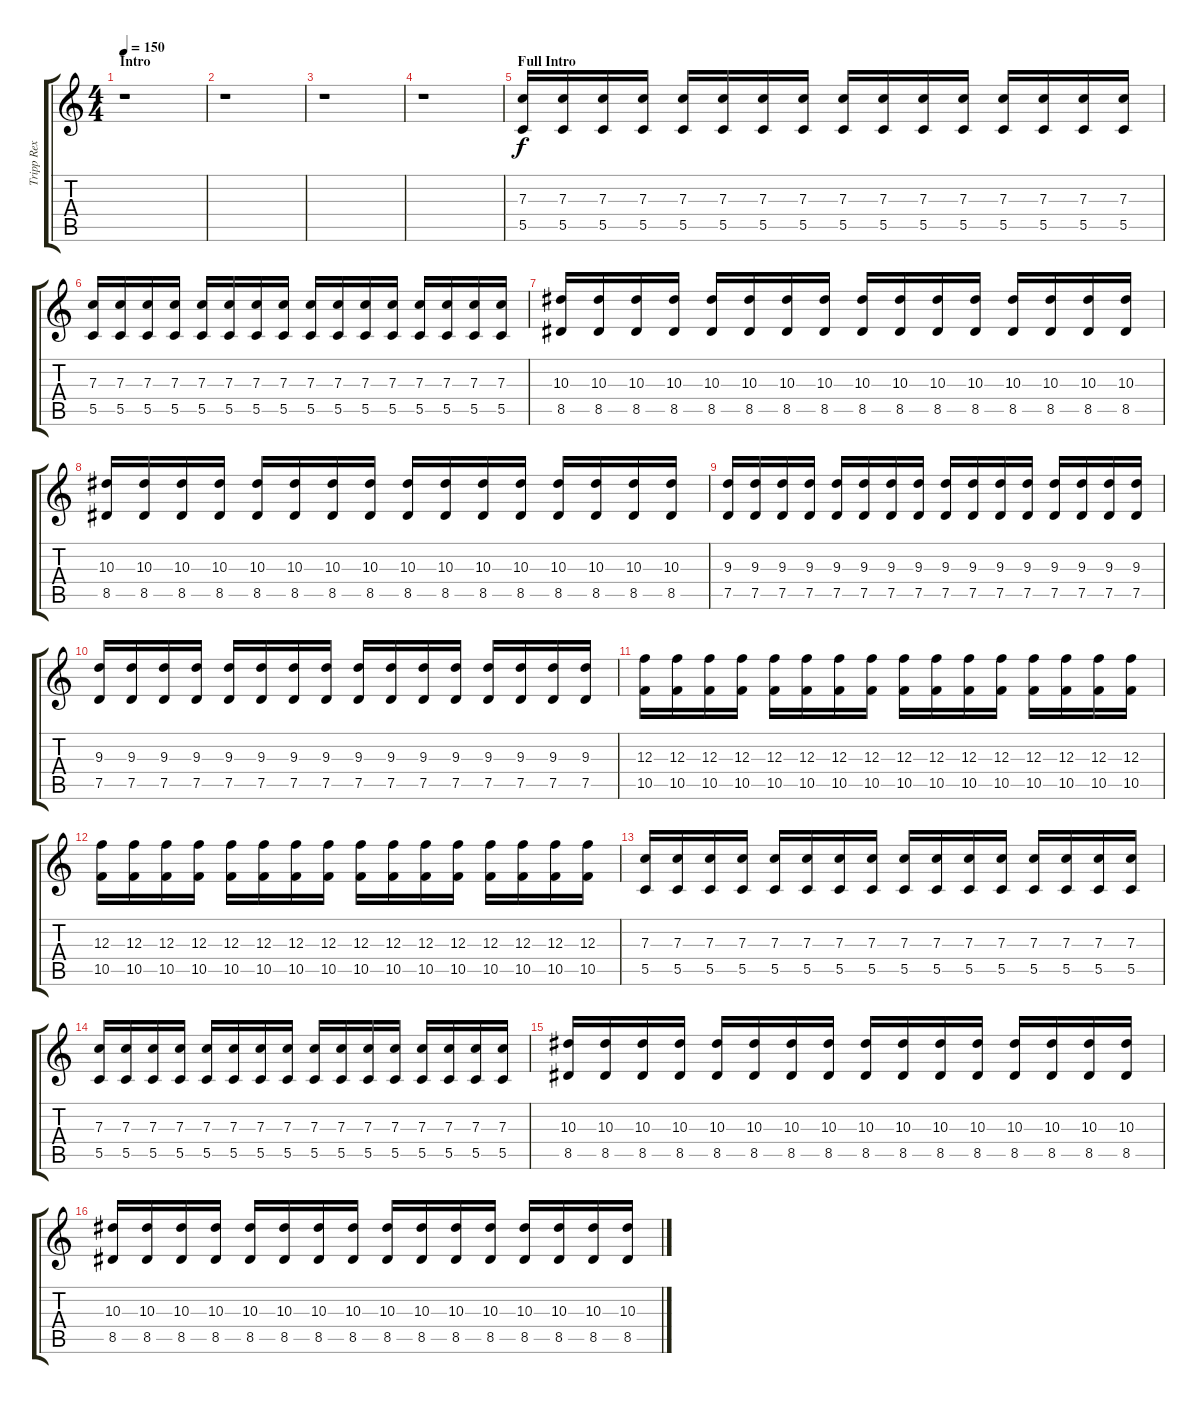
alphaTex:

\track ("Tripp Rex Eisen" "Tripp Rex ") {instrument overdrivenguitar}
\staff {score tabs}
\tuning (D4 A3 F3 C3 G2 C2) {hide}
\ts (4 4)
\section ("" "Intro")
\tempo 150
\clef g2
\ks c
r.1{dy f instrument overdrivenguitar} |
r.1 |
r.1 |
r.1 |
\section ("" "Full Intro")
(7.3 5.5).16 (7.3 5.5).16 (7.3 5.5).16 (7.3 5.5).16 (7.3 5.5).16 (7.3 5.5).16 (7.3 5.5).16 (7.3 5.5).16 (7.3 5.5).16 (7.3 5.5).16 (7.3 5.5).16 (7.3 5.5).16 (7.3 5.5).16 (7.3 5.5).16 (7.3 5.5).16 (7.3 5.5).16 |
(7.3 5.5).16 (7.3 5.5).16 (7.3 5.5).16 (7.3 5.5).16 (7.3 5.5).16 (7.3 5.5).16 (7.3 5.5).16 (7.3 5.5).16 (7.3 5.5).16 (7.3 5.5).16 (7.3 5.5).16 (7.3 5.5).16 (7.3 5.5).16 (7.3 5.5).16 (7.3 5.5).16 (7.3 5.5).16 |
(10.3 8.5).16 (10.3 8.5).16 (10.3 8.5).16 (10.3 8.5).16 (10.3 8.5).16 (10.3 8.5).16 (10.3 8.5).16 (10.3 8.5).16 (10.3 8.5).16 (10.3 8.5).16 (10.3 8.5).16 (10.3 8.5).16 (10.3 8.5).16 (10.3 8.5).16 (10.3 8.5).16 (10.3 8.5).16 |
(10.3 8.5).16 (10.3 8.5).16 (10.3 8.5).16 (10.3 8.5).16 (10.3 8.5).16 (10.3 8.5).16 (10.3 8.5).16 (10.3 8.5).16 (10.3 8.5).16 (10.3 8.5).16 (10.3 8.5).16 (10.3 8.5).16 (10.3 8.5).16 (10.3 8.5).16 (10.3 8.5).16 (10.3 8.5).16 |
(9.3 7.5).16 (9.3 7.5).16 (9.3 7.5).16 (9.3 7.5).16 (9.3 7.5).16 (9.3 7.5).16 (9.3 7.5).16 (9.3 7.5).16 (9.3 7.5).16 (9.3 7.5).16 (9.3 7.5).16 (9.3 7.5).16 (9.3 7.5).16 (9.3 7.5).16 (9.3 7.5).16 (9.3 7.5).16 |
(9.3 7.5).16 (9.3 7.5).16 (9.3 7.5).16 (9.3 7.5).16 (9.3 7.5).16 (9.3 7.5).16 (9.3 7.5).16 (9.3 7.5).16 (9.3 7.5).16 (9.3 7.5).16 (9.3 7.5).16 (9.3 7.5).16 (9.3 7.5).16 (9.3 7.5).16 (9.3 7.5).16 (9.3 7.5).16 |
(12.3 10.5).16 (12.3 10.5).16 (12.3 10.5).16 (12.3 10.5).16 (12.3 10.5).16 (12.3 10.5).16 (12.3 10.5).16 (12.3 10.5).16 (12.3 10.5).16 (12.3 10.5).16 (12.3 10.5).16 (12.3 10.5).16 (12.3 10.5).16 (12.3 10.5).16 (12.3 10.5).16 (12.3 10.5).16 |
(12.3 10.5).16 (12.3 10.5).16 (12.3 10.5).16 (12.3 10.5).16 (12.3 10.5).16 (12.3 10.5).16 (12.3 10.5).16 (12.3 10.5).16 (12.3 10.5).16 (12.3 10.5).16 (12.3 10.5).16 (12.3 10.5).16 (12.3 10.5).16 (12.3 10.5).16 (12.3 10.5).16 (12.3 10.5).16 |
(7.3 5.5).16 (7.3 5.5).16 (7.3 5.5).16 (7.3 5.5).16 (7.3 5.5).16 (7.3 5.5).16 (7.3 5.5).16 (7.3 5.5).16 (7.3 5.5).16 (7.3 5.5).16 (7.3 5.5).16 (7.3 5.5).16 (7.3 5.5).16 (7.3 5.5).16 (7.3 5.5).16 (7.3 5.5).16 |
(7.3 5.5).16 (7.3 5.5).16 (7.3 5.5).16 (7.3 5.5).16 (7.3 5.5).16 (7.3 5.5).16 (7.3 5.5).16 (7.3 5.5).16 (7.3 5.5).16 (7.3 5.5).16 (7.3 5.5).16 (7.3 5.5).16 (7.3 5.5).16 (7.3 5.5).16 (7.3 5.5).16 (7.3 5.5).16 |
(10.3 8.5).16 (10.3 8.5).16 (10.3 8.5).16 (10.3 8.5).16 (10.3 8.5).16 (10.3 8.5).16 (10.3 8.5).16 (10.3 8.5).16 (10.3 8.5).16 (10.3 8.5).16 (10.3 8.5).16 (10.3 8.5).16 (10.3 8.5).16 (10.3 8.5).16 (10.3 8.5).16 (10.3 8.5).16 |
(10.3 8.5).16 (10.3 8.5).16 (10.3 8.5).16 (10.3 8.5).16 (10.3 8.5).16 (10.3 8.5).16 (10.3 8.5).16 (10.3 8.5).16 (10.3 8.5).16 (10.3 8.5).16 (10.3 8.5).16 (10.3 8.5).16 (10.3 8.5).16 (10.3 8.5).16 (10.3 8.5).16 (10.3 8.5).16
